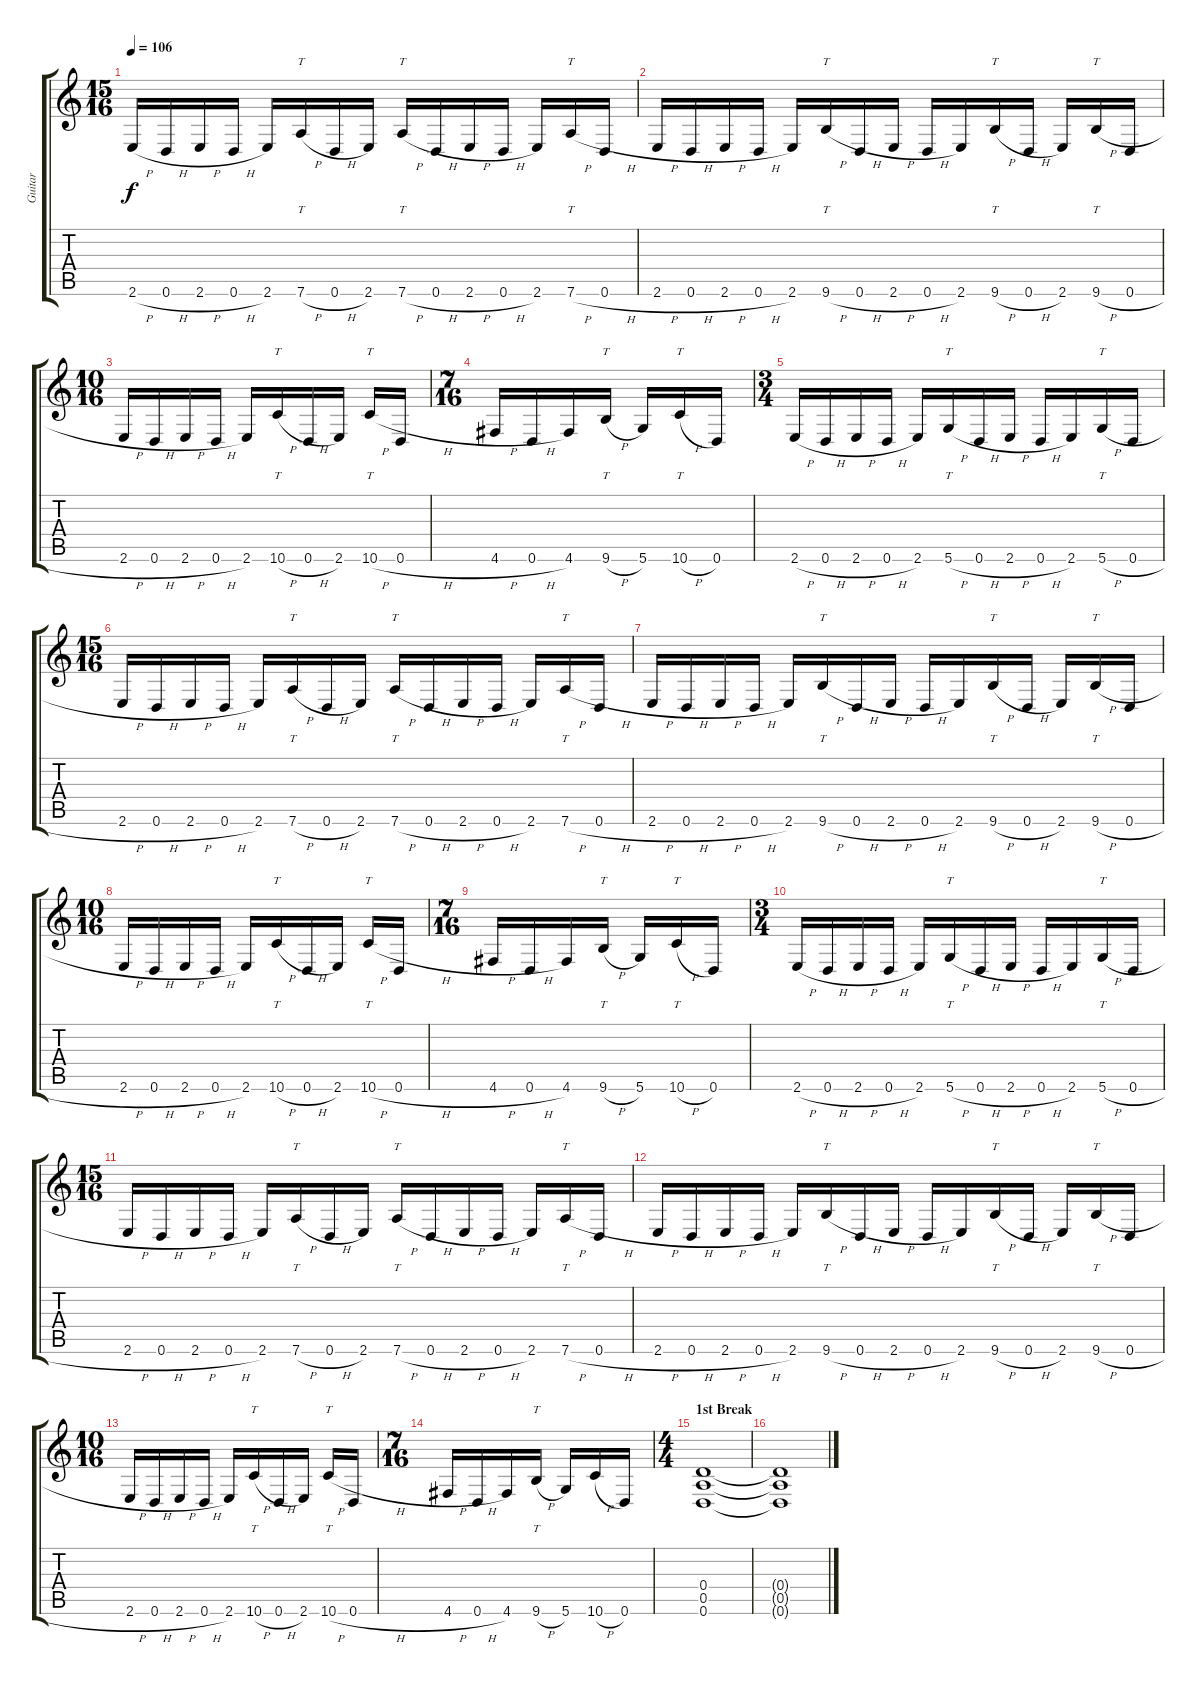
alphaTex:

\track ("Guitar" "Guitar") {instrument acousticguitarnylon}
\staff {score tabs}
\tuning (E4 B3 G3 D3 A2 D2) {hide}
\ts (15 16)
\tempo 106
\clef g2
\ks c
2.6{h}.16{dy f} 0.6{h}.16 2.6{h}.16 0.6{h}.16 2.6.16 7.6{h}.16{tt} 0.6{h}.16 2.6.16 7.6{h}.16{tt} 0.6{h}.16 2.6{h}.16 0.6{h}.16 2.6.16 7.6{h}.16{tt} 0.6{h}.16 |
2.6{h}.16 0.6{h}.16 2.6{h}.16 0.6{h}.16 2.6.16 9.6{h}.16{tt} 0.6{h}.16 2.6{h}.16 0.6{h}.16 2.6.16 9.6{h}.16{tt} 0.6{h}.16 2.6.16 9.6{h}.16{tt} 0.6{h}.16 |
\ts (10 16)
2.6{h}.16 0.6{h}.16 2.6{h}.16 0.6{h}.16 2.6.16 10.6{h}.16{tt} 0.6{h}.16 2.6.16 10.6{h}.16{tt} 0.6{h}.16 |
\ts (7 16)
4.6{h}.16 0.6{h}.16 4.6.16 9.6{h}.16{tt} 5.6.16 10.6{h}.16{tt} 0.6.16 |
\ts (3 4)
2.6{h}.16 0.6{h}.16 2.6{h}.16 0.6{h}.16 2.6.16 5.6{h}.16{tt} 0.6{h}.16 2.6{h}.16 0.6{h}.16 2.6.16 5.6{h}.16{tt} 0.6{h}.16 |
\ts (15 16)
2.6{h}.16 0.6{h}.16 2.6{h}.16 0.6{h}.16 2.6.16 7.6{h}.16{tt} 0.6{h}.16 2.6.16 7.6{h}.16{tt} 0.6{h}.16 2.6{h}.16 0.6{h}.16 2.6.16 7.6{h}.16{tt} 0.6{h}.16 |
2.6{h}.16 0.6{h}.16 2.6{h}.16 0.6{h}.16 2.6.16 9.6{h}.16{tt} 0.6{h}.16 2.6{h}.16 0.6{h}.16 2.6.16 9.6{h}.16{tt} 0.6{h}.16 2.6.16 9.6{h}.16{tt} 0.6{h}.16 |
\ts (10 16)
2.6{h}.16 0.6{h}.16 2.6{h}.16 0.6{h}.16 2.6.16 10.6{h}.16{tt} 0.6{h}.16 2.6.16 10.6{h}.16{tt} 0.6{h}.16 |
\ts (7 16)
4.6{h}.16 0.6{h}.16 4.6.16 9.6{h}.16{tt} 5.6.16 10.6{h}.16{tt} 0.6.16 |
\ts (3 4)
2.6{h}.16 0.6{h}.16 2.6{h}.16 0.6{h}.16 2.6.16 5.6{h}.16{tt} 0.6{h}.16 2.6{h}.16 0.6{h}.16 2.6.16 5.6{h}.16{tt} 0.6{h}.16 |
\ts (15 16)
2.6{h}.16 0.6{h}.16 2.6{h}.16 0.6{h}.16 2.6.16 7.6{h}.16{tt} 0.6{h}.16 2.6.16 7.6{h}.16{tt} 0.6{h}.16 2.6{h}.16 0.6{h}.16 2.6.16 7.6{h}.16{tt} 0.6{h}.16 |
2.6{h}.16 0.6{h}.16 2.6{h}.16 0.6{h}.16 2.6.16 9.6{h}.16{tt} 0.6{h}.16 2.6{h}.16 0.6{h}.16 2.6.16 9.6{h}.16{tt} 0.6{h}.16 2.6.16 9.6{h}.16{tt} 0.6{h}.16 |
\ts (10 16)
2.6{h}.16 0.6{h}.16 2.6{h}.16 0.6{h}.16 2.6.16 10.6{h}.16{tt} 0.6{h}.16 2.6.16 10.6{h}.16{tt} 0.6{h}.16 |
\ts (7 16)
4.6{h}.16 0.6{h}.16 4.6.16 9.6{h}.16{tt} 5.6.16 10.6{h}.16 0.6.16 |
\ts (4 4)
\section ("" "1st Break")
(0.4 0.5 0.6).1{volume 0 instrument distortionguitar} |
(0.4{t} 0.5{t} 0.6{t}).1
